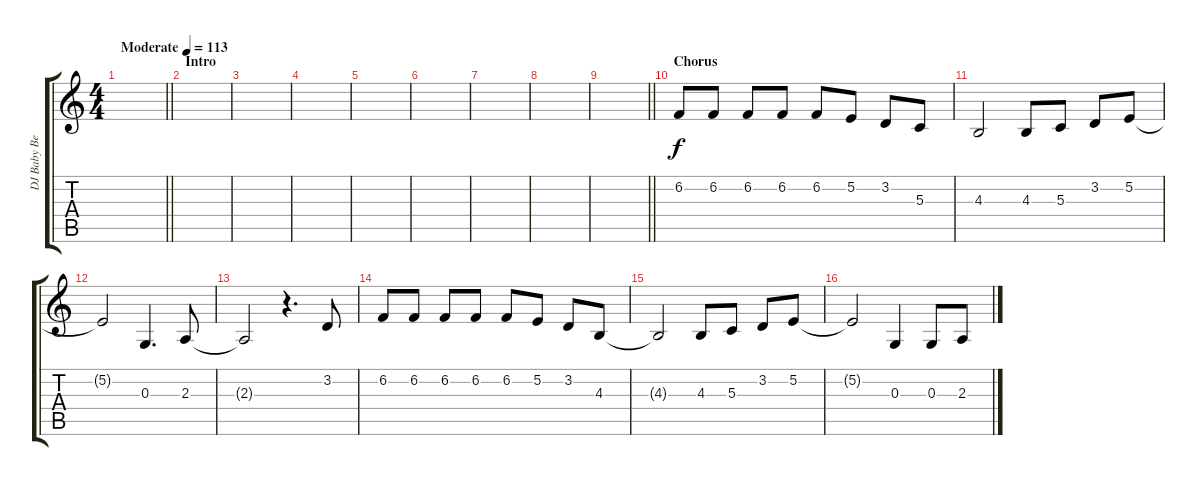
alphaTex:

\track ("DJ Baby Benz" "DJ Baby Be") {instrument sopranosax}
\staff {score tabs}
\tuning (E4 B3 G3 D3 A2 E2) {hide}
\ts (4 4)
\tempo (113 "Moderate")
\clef g2
\barLineRight lightlight
\ks c
|
\section ("" "Intro")
|
|
|
|
|
|
|
\barLineRight lightlight
|
\section ("" "Chorus")
6.2.8 6.2.8 6.2.8 6.2.8 6.2.8 5.2.8 3.2.8 5.3.8 |
4.3.2 4.3.8 5.3.8 3.2.8 5.2.8 |
5.2{t}.2 0.3.4{d} 2.3.8 |
2.3{t}.2 r.4{d} 3.2.8 |
6.2.8 6.2.8 6.2.8 6.2.8 6.2.8 5.2.8 3.2.8 4.3.8 |
4.3{t}.2 4.3.8 5.3.8 3.2.8 5.2.8 |
5.2{t}.2 0.3.4 0.3.8 2.3.8
